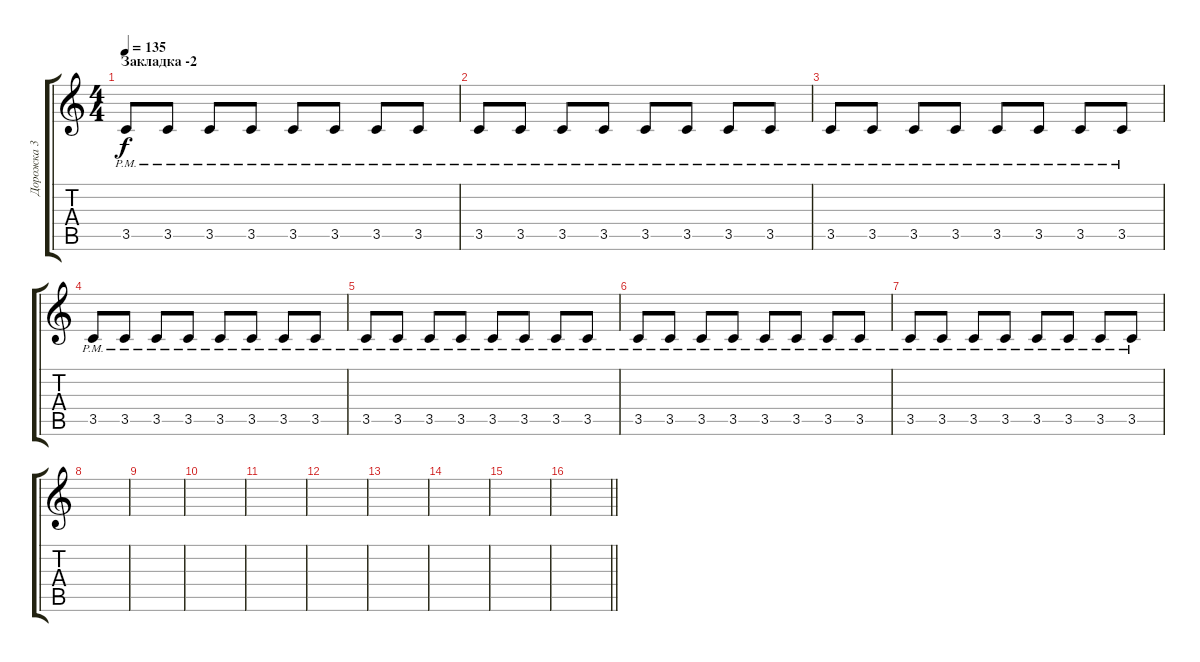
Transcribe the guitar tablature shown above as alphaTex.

\track ("Дорожка 3" "Дорожка 3") {instrument distortionguitar}
\staff {score tabs}
\tuning (E4 B3 G3 D3 A2 E2) {hide}
\ts (4 4)
\section ("" "Закладка -2")
\tempo 135
\clef g2
\ks c
3.5{pm}.8{dy f} 3.5{pm}.8 3.5{pm}.8 3.5{pm}.8 3.5{pm}.8 3.5{pm}.8 3.5{pm}.8 3.5{pm}.8 |
3.5{pm}.8 3.5{pm}.8 3.5{pm}.8 3.5{pm}.8 3.5{pm}.8 3.5{pm}.8 3.5{pm}.8 3.5{pm}.8 |
3.5{pm}.8 3.5{pm}.8 3.5{pm}.8 3.5{pm}.8 3.5{pm}.8 3.5{pm}.8 3.5{pm}.8 3.5{pm}.8 |
3.5{pm}.8 3.5{pm}.8 3.5{pm}.8 3.5{pm}.8 3.5{pm}.8 3.5{pm}.8 3.5{pm}.8 3.5{pm}.8 |
3.5{pm}.8 3.5{pm}.8 3.5{pm}.8 3.5{pm}.8 3.5{pm}.8 3.5{pm}.8 3.5{pm}.8 3.5{pm}.8 |
3.5{pm}.8 3.5{pm}.8 3.5{pm}.8 3.5{pm}.8 3.5{pm}.8 3.5{pm}.8 3.5{pm}.8 3.5{pm}.8 |
3.5{pm}.8 3.5{pm}.8 3.5{pm}.8 3.5{pm}.8 3.5{pm}.8 3.5{pm}.8 3.5{pm}.8 3.5{pm}.8 |
|
|
|
|
|
|
|
|
\barLineRight lightlight
